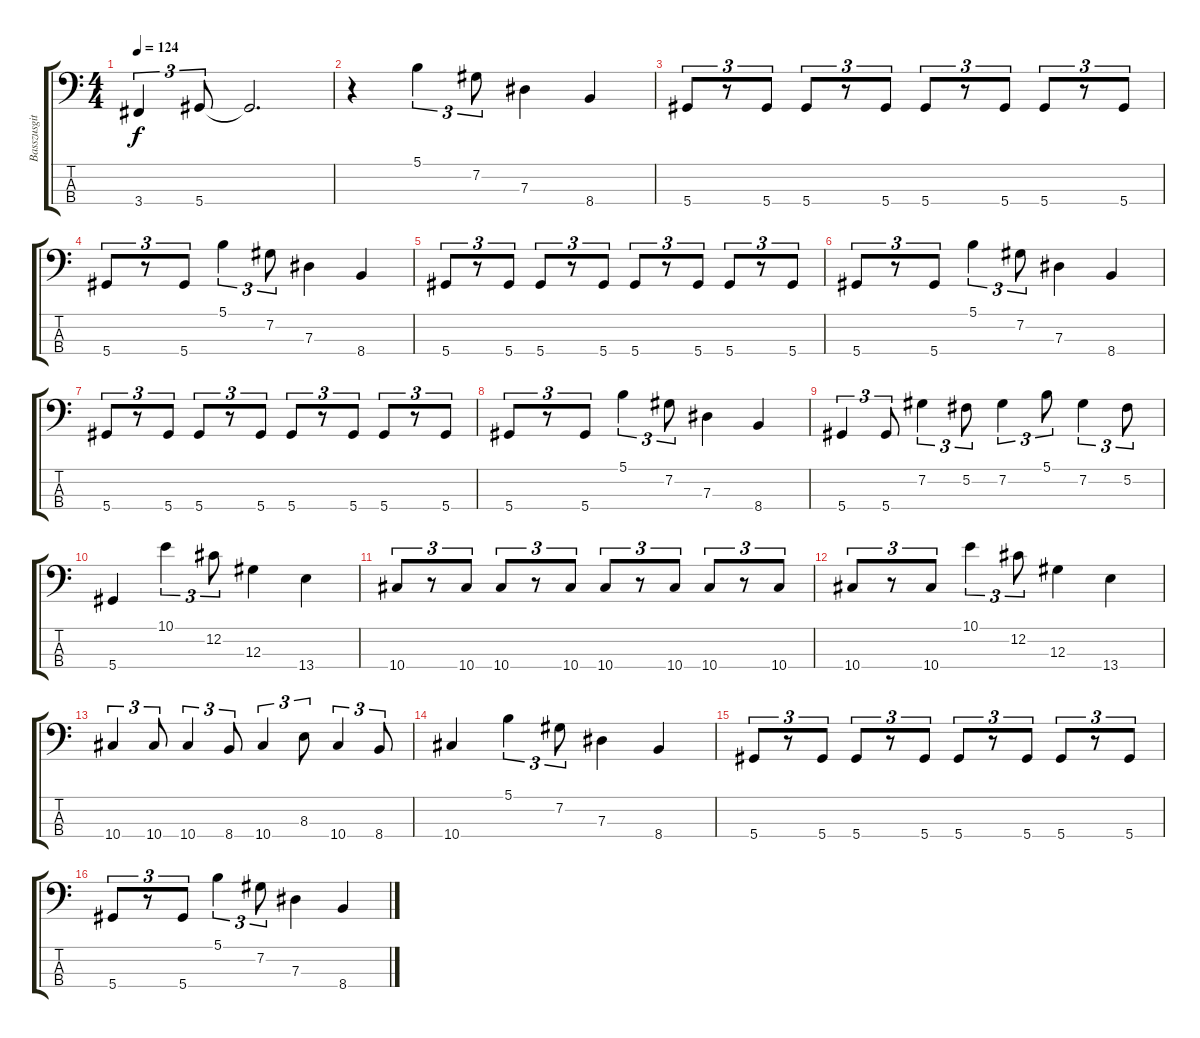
\track ("Basszusgitár (Yngwie Malmsteen)" "Basszusgit") {instrument electricbassfinger}
\staff {score tabs}
\tuning (Gb2 Db2 Ab1 Eb1) {hide}
\ts (4 4)
\tempo 124
\clef f4
\ks c
3.4.4{tu (3 2) dy f} 5.4.8{tu (3 2)} 5.4{t}.2{d} |
r.4 5.1.4{tu (3 2)} 7.2.8{tu (3 2)} 7.3.4 8.4.4 |
5.4.8{tu (3 2)} r.8{tu (3 2)} 5.4.8{tu (3 2)} 5.4.8{tu (3 2)} r.8{tu (3 2)} 5.4.8{tu (3 2)} 5.4.8{tu (3 2)} r.8{tu (3 2)} 5.4.8{tu (3 2)} 5.4.8{tu (3 2)} r.8{tu (3 2)} 5.4.8{tu (3 2)} |
5.4.8{tu (3 2)} r.8{tu (3 2)} 5.4.8{tu (3 2)} 5.1.4{tu (3 2)} 7.2.8{tu (3 2)} 7.3.4 8.4.4 |
5.4.8{tu (3 2)} r.8{tu (3 2)} 5.4.8{tu (3 2)} 5.4.8{tu (3 2)} r.8{tu (3 2)} 5.4.8{tu (3 2)} 5.4.8{tu (3 2)} r.8{tu (3 2)} 5.4.8{tu (3 2)} 5.4.8{tu (3 2)} r.8{tu (3 2)} 5.4.8{tu (3 2)} |
5.4.8{tu (3 2)} r.8{tu (3 2)} 5.4.8{tu (3 2)} 5.1.4{tu (3 2)} 7.2.8{tu (3 2)} 7.3.4 8.4.4 |
5.4.8{tu (3 2)} r.8{tu (3 2)} 5.4.8{tu (3 2)} 5.4.8{tu (3 2)} r.8{tu (3 2)} 5.4.8{tu (3 2)} 5.4.8{tu (3 2)} r.8{tu (3 2)} 5.4.8{tu (3 2)} 5.4.8{tu (3 2)} r.8{tu (3 2)} 5.4.8{tu (3 2)} |
5.4.8{tu (3 2)} r.8{tu (3 2)} 5.4.8{tu (3 2)} 5.1.4{tu (3 2)} 7.2.8{tu (3 2)} 7.3.4 8.4.4 |
5.4.4{tu (3 2)} 5.4.8{tu (3 2)} 7.2.4{tu (3 2)} 5.2.8{tu (3 2)} 7.2.4{tu (3 2)} 5.1.8{tu (3 2)} 7.2.4{tu (3 2)} 5.2.8{tu (3 2)} |
5.4.4 10.1.4{tu (3 2)} 12.2.8{tu (3 2)} 12.3.4 13.4.4 |
10.4.8{tu (3 2)} r.8{tu (3 2)} 10.4.8{tu (3 2)} 10.4.8{tu (3 2)} r.8{tu (3 2)} 10.4.8{tu (3 2)} 10.4.8{tu (3 2)} r.8{tu (3 2)} 10.4.8{tu (3 2)} 10.4.8{tu (3 2)} r.8{tu (3 2)} 10.4.8{tu (3 2)} |
10.4.8{tu (3 2)} r.8{tu (3 2)} 10.4.8{tu (3 2)} 10.1.4{tu (3 2)} 12.2.8{tu (3 2)} 12.3.4 13.4.4 |
10.4.4{tu (3 2)} 10.4.8{tu (3 2)} 10.4.4{tu (3 2)} 8.4.8{tu (3 2)} 10.4.4{tu (3 2)} 8.3.8{tu (3 2)} 10.4.4{tu (3 2)} 8.4.8{tu (3 2)} |
10.4.4 5.1.4{tu (3 2)} 7.2.8{tu (3 2)} 7.3.4 8.4.4 |
5.4.8{tu (3 2)} r.8{tu (3 2)} 5.4.8{tu (3 2)} 5.4.8{tu (3 2)} r.8{tu (3 2)} 5.4.8{tu (3 2)} 5.4.8{tu (3 2)} r.8{tu (3 2)} 5.4.8{tu (3 2)} 5.4.8{tu (3 2)} r.8{tu (3 2)} 5.4.8{tu (3 2)} |
5.4.8{tu (3 2)} r.8{tu (3 2)} 5.4.8{tu (3 2)} 5.1.4{tu (3 2)} 7.2.8{tu (3 2)} 7.3.4 8.4.4
